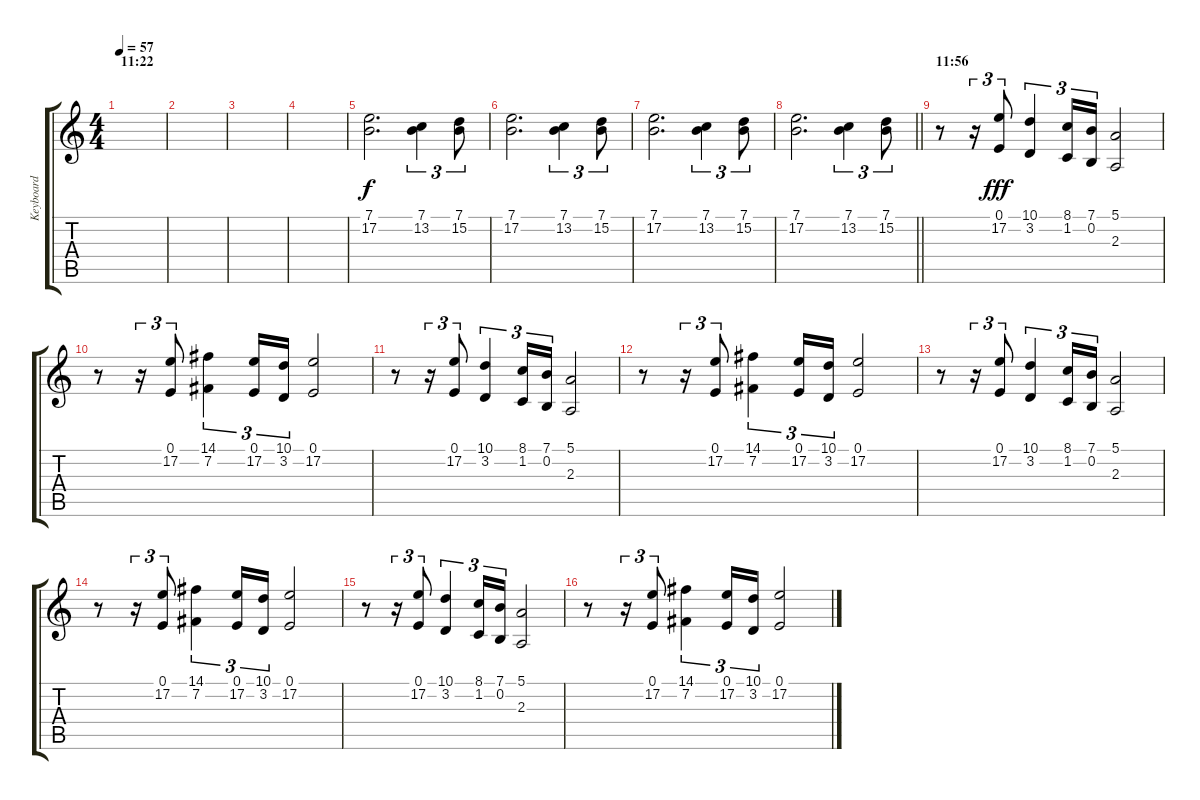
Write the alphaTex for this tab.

\track ("Keyboard" "Keyboard") {instrument pad2warm}
\staff {score tabs}
\tuning (E4 B3 G3 D3 A2 E2) {hide}
\ts (4 4)
\section ("" "11:22")
\tempo 57
\clef g2
\ks c
|
|
|
|
(7.1 17.2).2{d instrument stringensemble1} (7.1 13.2).4{tu (3 2)} (7.1 15.2).8{tu (3 2)} |
(7.1 17.2).2{d} (7.1 13.2).4{tu (3 2)} (7.1 15.2).8{tu (3 2)} |
(7.1 17.2).2{d} (7.1 13.2).4{tu (3 2)} (7.1 15.2).8{tu (3 2)} |
\barLineRight lightlight
(7.1 17.2).2{d} (7.1 13.2).4{tu (3 2)} (7.1 15.2).8{tu (3 2)} |
\section ("" "11:56")
r.8{volume 16} r.16{tu (3 2)} (0.1 17.2).8{tu (3 2) dy fff} (10.1 3.2).4{tu (3 2)} (8.1 1.2).16{tu (3 2)} (7.1 0.2).16{tu (3 2)} (5.1 2.3).2 |
r.8 r.16{tu (3 2)} (0.1 17.2).8{tu (3 2)} (14.1 7.2).4{tu (3 2)} (0.1 17.2).16{tu (3 2)} (10.1 3.2).16{tu (3 2)} (0.1 17.2).2 |
r.8 r.16{tu (3 2)} (0.1 17.2).8{tu (3 2)} (10.1 3.2).4{tu (3 2)} (8.1 1.2).16{tu (3 2)} (7.1 0.2).16{tu (3 2)} (5.1 2.3).2 |
r.8 r.16{tu (3 2)} (0.1 17.2).8{tu (3 2)} (14.1 7.2).4{tu (3 2)} (0.1 17.2).16{tu (3 2)} (10.1 3.2).16{tu (3 2)} (0.1 17.2).2 |
r.8 r.16{tu (3 2)} (0.1 17.2).8{tu (3 2)} (10.1 3.2).4{tu (3 2)} (8.1 1.2).16{tu (3 2)} (7.1 0.2).16{tu (3 2)} (5.1 2.3).2 |
r.8 r.16{tu (3 2)} (0.1 17.2).8{tu (3 2)} (14.1 7.2).4{tu (3 2)} (0.1 17.2).16{tu (3 2)} (10.1 3.2).16{tu (3 2)} (0.1 17.2).2 |
r.8 r.16{tu (3 2)} (0.1 17.2).8{tu (3 2)} (10.1 3.2).4{tu (3 2)} (8.1 1.2).16{tu (3 2)} (7.1 0.2).16{tu (3 2)} (5.1 2.3).2 |
r.8 r.16{tu (3 2)} (0.1 17.2).8{tu (3 2)} (14.1 7.2).4{tu (3 2)} (0.1 17.2).16{tu (3 2)} (10.1 3.2).16{tu (3 2)} (0.1 17.2).2
